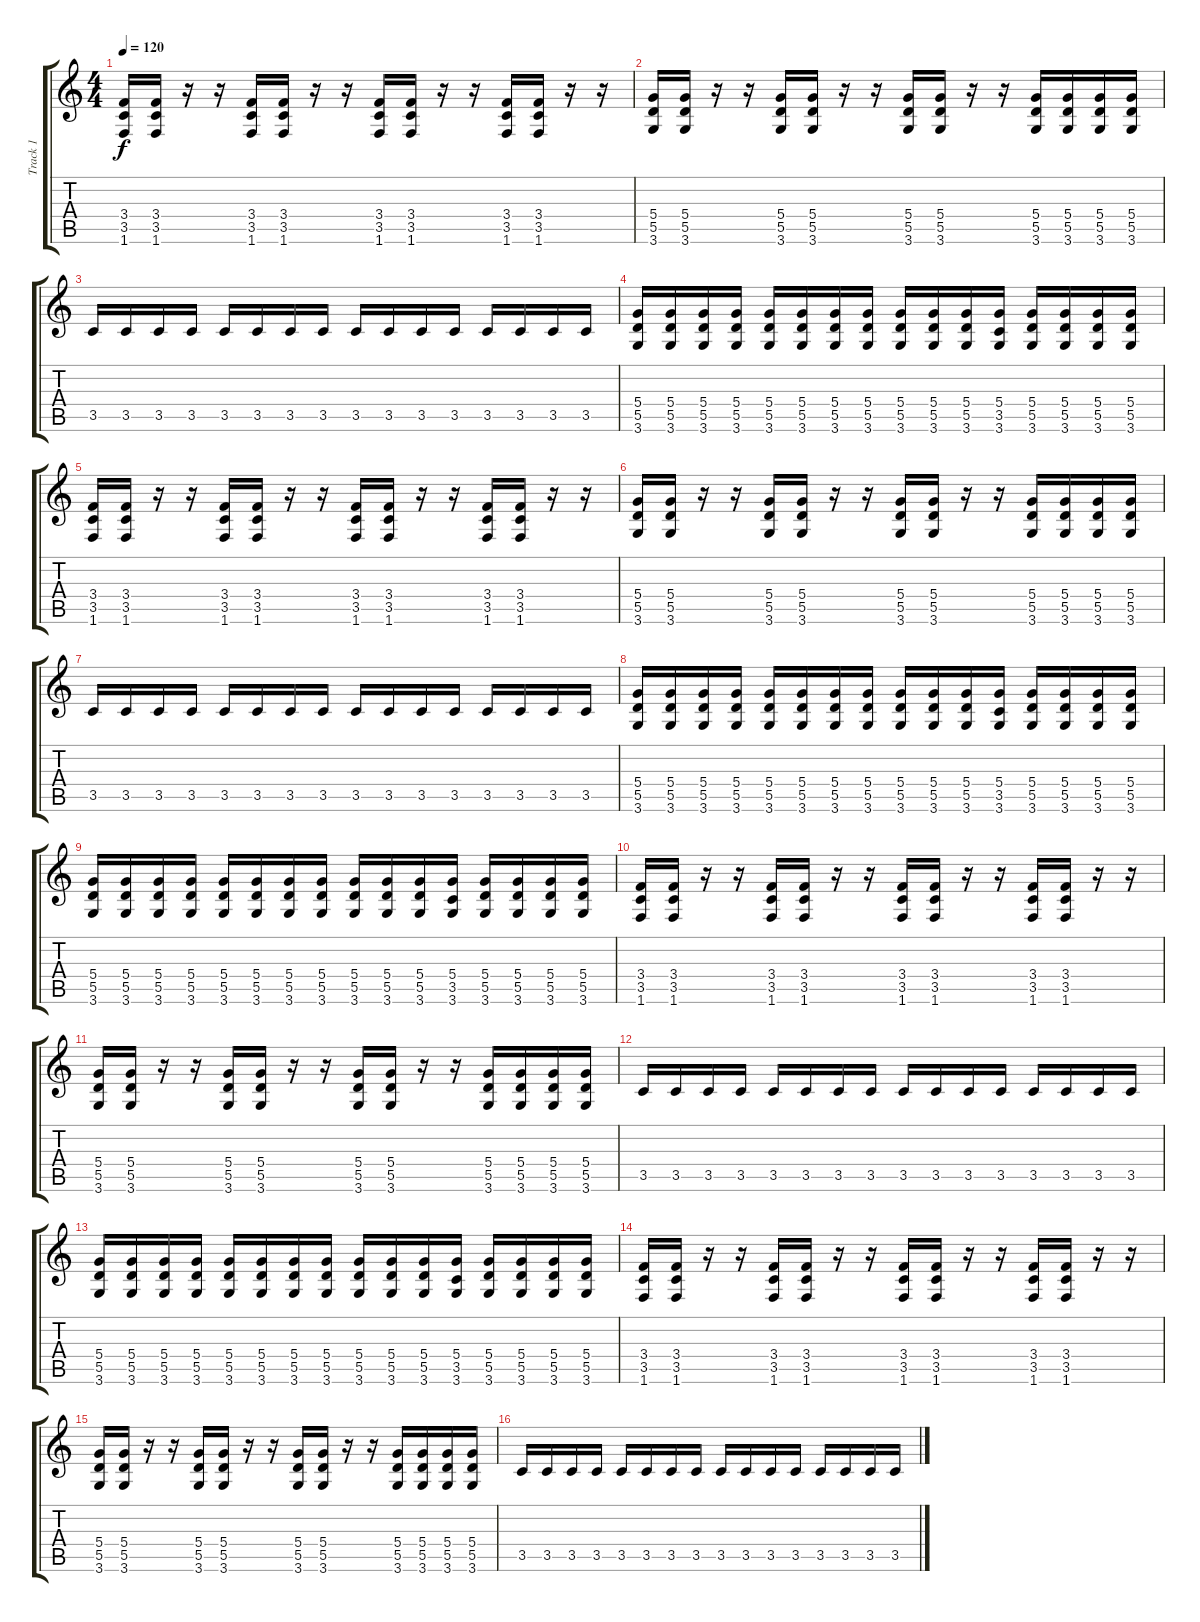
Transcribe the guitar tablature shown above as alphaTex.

\track ("Track 1" "Track 1") {instrument acousticguitarsteel}
\staff {score tabs}
\tuning (E4 B3 G3 D3 A2 E2) {hide}
\ts (4 4)
\tempo 120
\clef g2
\ks c
(3.4 3.5 1.6).16{dy f} (3.4 3.5 1.6).16 r.16 r.16 (3.4 3.5 1.6).16 (3.4 3.5 1.6).16 r.16 r.16 (3.4 3.5 1.6).16 (3.4 3.5 1.6).16 r.16 r.16 (3.4 3.5 1.6).16 (3.4 3.5 1.6).16 r.16 r.16 |
(5.4 5.5 3.6).16 (5.4 5.5 3.6).16 r.16 r.16 (5.4 5.5 3.6).16 (5.4 5.5 3.6).16 r.16 r.16 (5.4 5.5 3.6).16 (5.4 5.5 3.6).16 r.16 r.16 (5.4 5.5 3.6).16 (5.4 5.5 3.6).16 (5.4 5.5 3.6).16 (5.4 5.5 3.6).16 |
3.5.16 3.5.16 3.5.16 3.5.16 3.5.16 3.5.16 3.5.16 3.5.16 3.5.16 3.5.16 3.5.16 3.5.16 3.5.16 3.5.16 3.5.16 3.5.16 |
(5.4 5.5 3.6).16 (5.4 5.5 3.6).16 (5.4 5.5 3.6).16 (5.4 5.5 3.6).16 (5.4 5.5 3.6).16 (5.4 5.5 3.6).16 (5.4 5.5 3.6).16 (5.4 5.5 3.6).16 (5.4 5.5 3.6).16 (5.4 5.5 3.6).16 (5.4 5.5 3.6).16 (5.4 3.5 3.6).16 (5.4 5.5 3.6).16 (5.4 5.5 3.6).16 (5.4 5.5 3.6).16 (5.4 5.5 3.6).16 |
(3.4 3.5 1.6).16 (3.4 3.5 1.6).16 r.16 r.16 (3.4 3.5 1.6).16 (3.4 3.5 1.6).16 r.16 r.16 (3.4 3.5 1.6).16 (3.4 3.5 1.6).16 r.16 r.16 (3.4 3.5 1.6).16 (3.4 3.5 1.6).16 r.16 r.16 |
(5.4 5.5 3.6).16 (5.4 5.5 3.6).16 r.16 r.16 (5.4 5.5 3.6).16 (5.4 5.5 3.6).16 r.16 r.16 (5.4 5.5 3.6).16 (5.4 5.5 3.6).16 r.16 r.16 (5.4 5.5 3.6).16 (5.4 5.5 3.6).16 (5.4 5.5 3.6).16 (5.4 5.5 3.6).16 |
3.5.16 3.5.16 3.5.16 3.5.16 3.5.16 3.5.16 3.5.16 3.5.16 3.5.16 3.5.16 3.5.16 3.5.16 3.5.16 3.5.16 3.5.16 3.5.16 |
(5.4 5.5 3.6).16 (5.4 5.5 3.6).16 (5.4 5.5 3.6).16 (5.4 5.5 3.6).16 (5.4 5.5 3.6).16 (5.4 5.5 3.6).16 (5.4 5.5 3.6).16 (5.4 5.5 3.6).16 (5.4 5.5 3.6).16 (5.4 5.5 3.6).16 (5.4 5.5 3.6).16 (5.4 3.5 3.6).16 (5.4 5.5 3.6).16 (5.4 5.5 3.6).16 (5.4 5.5 3.6).16 (5.4 5.5 3.6).16 |
(5.4 5.5 3.6).16 (5.4 5.5 3.6).16 (5.4 5.5 3.6).16 (5.4 5.5 3.6).16 (5.4 5.5 3.6).16 (5.4 5.5 3.6).16 (5.4 5.5 3.6).16 (5.4 5.5 3.6).16 (5.4 5.5 3.6).16 (5.4 5.5 3.6).16 (5.4 5.5 3.6).16 (5.4 3.5 3.6).16 (5.4 5.5 3.6).16 (5.4 5.5 3.6).16 (5.4 5.5 3.6).16 (5.4 5.5 3.6).16 |
(3.4 3.5 1.6).16 (3.4 3.5 1.6).16 r.16 r.16 (3.4 3.5 1.6).16 (3.4 3.5 1.6).16 r.16 r.16 (3.4 3.5 1.6).16 (3.4 3.5 1.6).16 r.16 r.16 (3.4 3.5 1.6).16 (3.4 3.5 1.6).16 r.16 r.16 |
(5.4 5.5 3.6).16 (5.4 5.5 3.6).16 r.16 r.16 (5.4 5.5 3.6).16 (5.4 5.5 3.6).16 r.16 r.16 (5.4 5.5 3.6).16 (5.4 5.5 3.6).16 r.16 r.16 (5.4 5.5 3.6).16 (5.4 5.5 3.6).16 (5.4 5.5 3.6).16 (5.4 5.5 3.6).16 |
3.5.16 3.5.16 3.5.16 3.5.16 3.5.16 3.5.16 3.5.16 3.5.16 3.5.16 3.5.16 3.5.16 3.5.16 3.5.16 3.5.16 3.5.16 3.5.16 |
(5.4 5.5 3.6).16 (5.4 5.5 3.6).16 (5.4 5.5 3.6).16 (5.4 5.5 3.6).16 (5.4 5.5 3.6).16 (5.4 5.5 3.6).16 (5.4 5.5 3.6).16 (5.4 5.5 3.6).16 (5.4 5.5 3.6).16 (5.4 5.5 3.6).16 (5.4 5.5 3.6).16 (5.4 3.5 3.6).16 (5.4 5.5 3.6).16 (5.4 5.5 3.6).16 (5.4 5.5 3.6).16 (5.4 5.5 3.6).16 |
(3.4 3.5 1.6).16 (3.4 3.5 1.6).16 r.16 r.16 (3.4 3.5 1.6).16 (3.4 3.5 1.6).16 r.16 r.16 (3.4 3.5 1.6).16 (3.4 3.5 1.6).16 r.16 r.16 (3.4 3.5 1.6).16 (3.4 3.5 1.6).16 r.16 r.16 |
(5.4 5.5 3.6).16 (5.4 5.5 3.6).16 r.16 r.16 (5.4 5.5 3.6).16 (5.4 5.5 3.6).16 r.16 r.16 (5.4 5.5 3.6).16 (5.4 5.5 3.6).16 r.16 r.16 (5.4 5.5 3.6).16 (5.4 5.5 3.6).16 (5.4 5.5 3.6).16 (5.4 5.5 3.6).16 |
3.5.16 3.5.16 3.5.16 3.5.16 3.5.16 3.5.16 3.5.16 3.5.16 3.5.16 3.5.16 3.5.16 3.5.16 3.5.16 3.5.16 3.5.16 3.5.16
